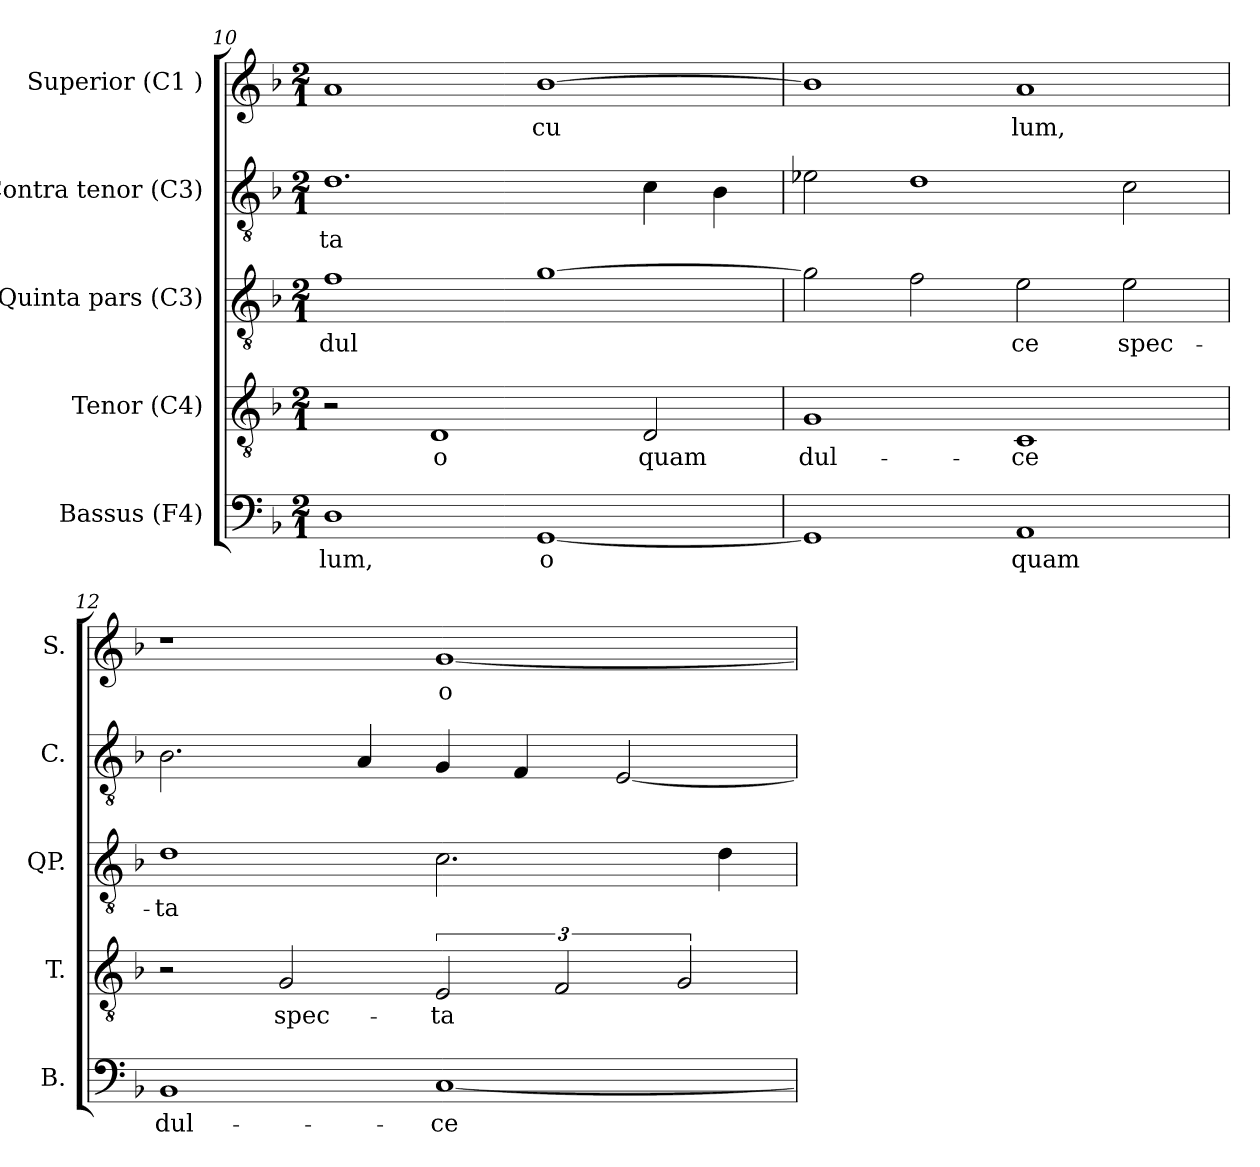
**kern	**text	**kern	**text	**kern	**text	**kern	**text	**kern	**text
*part5	*part5	*part4	*part4	*part3	*part3	*part2	*part2	*part1	*part1
*staff5	*staff5	*staff4	*staff4	*staff3	*staff3	*staff2	*staff2	*staff1	*staff1
*I"Bassus (F4)	*	*I"Tenor (C4)	*	*I"Quinta pars (C3)	*	*I"Contra tenor (C3)	*	*I"Superior (C1 )	*
*I'B.	*	*I'T.	*	*I'QP.	*	*I'C.	*	*I'S.	*
!!LO:PB:g=z
*clefF4	*	*clefGv2	*	*clefGv2	*	*clefGv2	*	*clefG2	*
*k[b-]	*	*k[b-]	*	*k[b-]	*	*k[b-]	*	*k[b-]	*
*F:	*	*F:	*	*F:	*	*F:	*	*F:	*
*M2/1	*	*M2/1	*	*M2/1	*	*M2/1	*	*M2/1	*
=10	=10	=10	=10	=10	=10	=10	=10	=10	=10
!	!LO:LY:b:cj	!	!	!	!LO:LY:b:cj	!	!LO:LY:b:rj	!	!LO:LY:b:rj
1D	-lum,	2r	.	1f	dul-	1.d	-ta-	1a	--
!	!	!	!LO:LY:b:rj	!	!	!	!	!	!
.	.	1D	o	.	.	.	.	.	.
!	!LO:LY:b:cj	!	!	!	!LO:LY:b:cj	!	!	!	!LO:LY:b:rj
[<1GG	o	.	.	[>1g	--	.	.	[>1b-	-cu-
!	!	!	!LO:LY:b:rj	!	!	!	!LO:LY:b:rj	!	!
.	.	2D/	quam	.	.	4c\	--	.	.
!	!	!	!	!	!	!	!LO:LY:b:rj	!	!
.	.	.	.	.	.	4B-\	--	.	.
=11	=11	=11	=11	=11	=11	=11	=11	=11	=11
!	!LO:LY:b:cj	!	!LO:LY:b:rj	!	!LO:LY:b:cj	!	!LO:LY:b:rj	!	!LO:LY:b:rj
1GG]	.	1G	dul-	2g\]	--	2e-X\	--	1b-]	--
!	!	!	!	!	!LO:LY:b:cj	!	!LO:LY:b:rj	!	!
.	.	.	.	2f\	--	1d	--	.	.
!	!LO:LY:b:cj	!	!LO:LY:b:rj	!	!LO:LY:b:cj	!	!	!	!LO:LY:b:rj
1AA	quam	1C	-ce	2e\	-ce	.	.	1a	-lum,
!	!	!	!	!	!LO:LY:b:cj	!	!LO:LY:b:rj	!	!
.	.	.	.	2e\	spec-	2c\	--	.	.
=12	=12	=12	=12	=12	=12	=12	=12	=12	=12
!	!LO:LY:b:cj	!	!	!	!LO:LY:b:cj	!	!LO:LY:b:rj	!	!
1BB-	dul-	2r	.	1d	-ta-	2.B-\	--	1r	.
!	!	!	!LO:LY:b:rj	!	!	!	!	!	!
.	.	2G/	spec-	.	.	.	.	.	.
!	!	!	!	!	!	!	!LO:LY:b:rj	!	!
.	.	.	.	.	.	4A/	--	.	.
!	!LO:LY:b:cj	!	!LO:LY:b:rj	!	!LO:LY:b:cj	!	!LO:LY:b:rj	!	!LO:LY:b:rj
[<1C	-ce	3E/	-ta-	2.c\	--	4G/	--	[<1g	o
!	!	!	!	!	!	!	!LO:LY:b:rj	!	!
.	.	.	.	.	.	4F/	--	.	.
!	!	!	!LO:LY:b:rj	!	!	!	!	!	!
.	.	3F/	--	.	.	.	.	.	.
!	!	!	!	!	!	!	!LO:LY:b:rj	!	!
.	.	.	.	.	.	[<2E/	--	.	.
!	!	!	!LO:LY:b:rj	!	!	!	!	!	!
.	.	3G/	--	.	.	.	.	.	.
!	!	!	!	!	!LO:LY:b:cj	!	!	!	!
.	.	.	.	4d\	--	.	.	.	.
=	=	=	=	=	=	=	=	=	=
*-	*-	*-	*-	*-	*-	*-	*-	*-	*-
